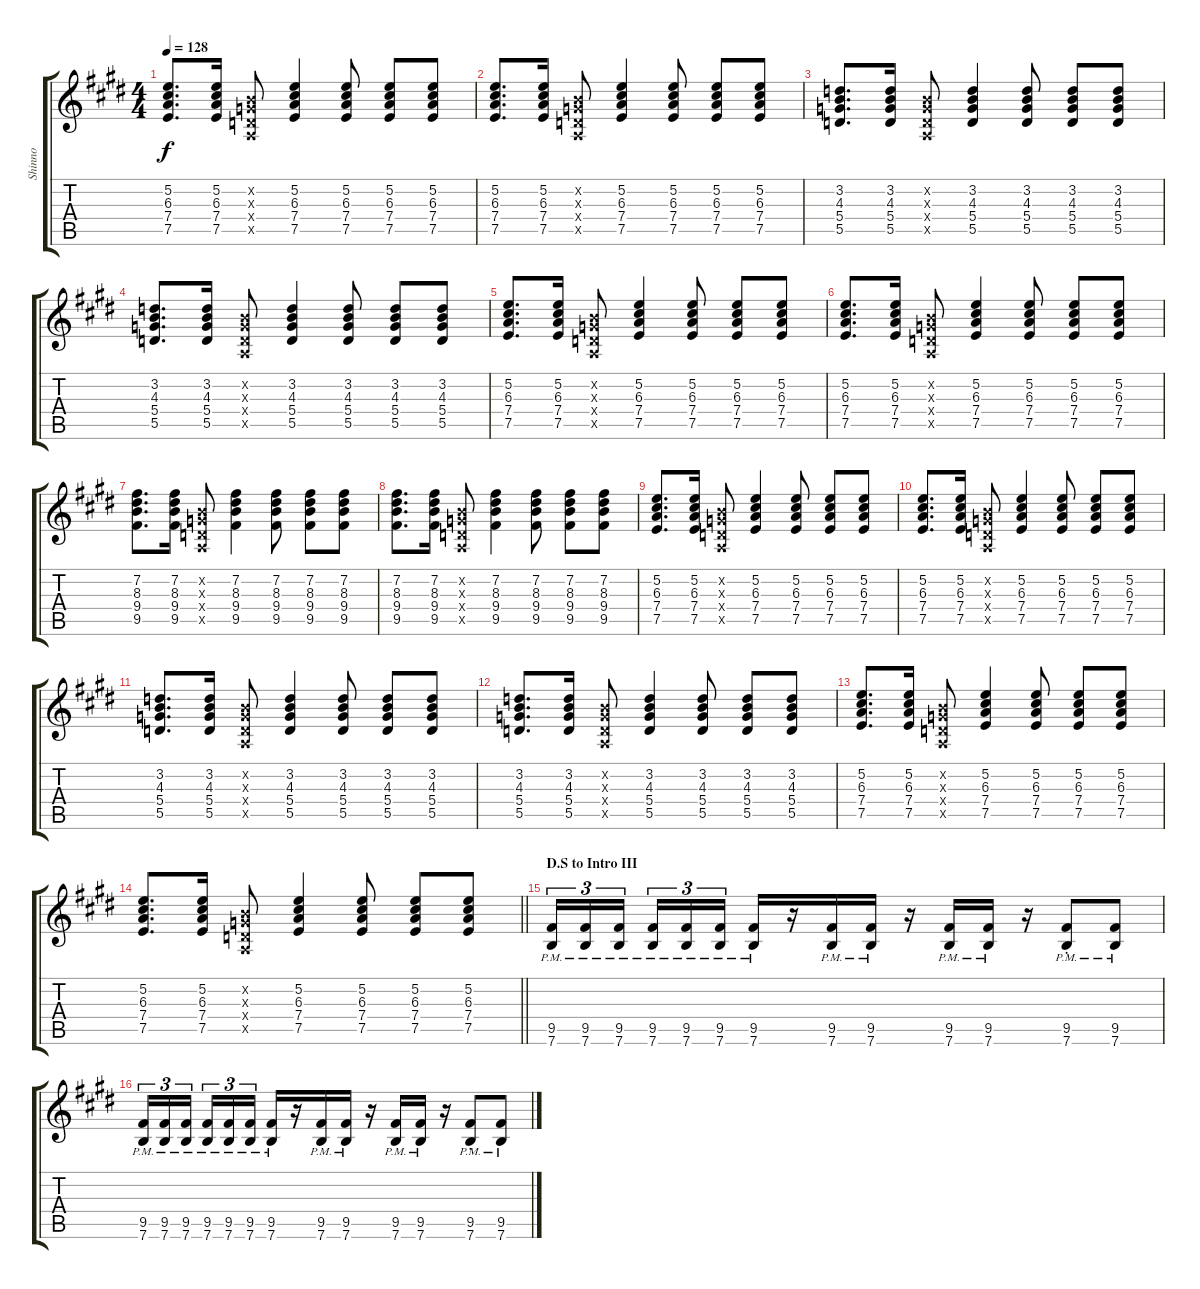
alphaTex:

\track ("Shinno" "Shinno") {instrument overdrivenguitar}
\staff {score tabs}
\tuning (E4 B3 G3 D3 A2 E2) {hide}
\ts (4 4)
\tempo 128
\clef g2
\ks e
(5.2 6.3 7.4 7.5).8{d dy f} (5.2 6.3 7.4 7.5).16 (0.2{x} 0.3{x} 0.4{x} 0.5{x}).8 (5.2 6.3 7.4 7.5).4 (5.2 6.3 7.4 7.5).8 (5.2 6.3 7.4 7.5).8 (5.2 6.3 7.4 7.5).8 |
(5.2 6.3 7.4 7.5).8{d} (5.2 6.3 7.4 7.5).16 (0.2{x} 0.3{x} 0.4{x} 0.5{x}).8 (5.2 6.3 7.4 7.5).4 (5.2 6.3 7.4 7.5).8 (5.2 6.3 7.4 7.5).8 (5.2 6.3 7.4 7.5).8 |
(3.2 4.3 5.4 5.5).8{d} (3.2 4.3 5.4 5.5).16 (0.2{x} 0.3{x} 0.4{x} 0.5{x}).8 (3.2 4.3 5.4 5.5).4 (3.2 4.3 5.4 5.5).8 (3.2 4.3 5.4 5.5).8 (3.2 4.3 5.4 5.5).8 |
(3.2 4.3 5.4 5.5).8{d} (3.2 4.3 5.4 5.5).16 (0.2{x} 0.3{x} 0.4{x} 0.5{x}).8 (3.2 4.3 5.4 5.5).4 (3.2 4.3 5.4 5.5).8 (3.2 4.3 5.4 5.5).8 (3.2 4.3 5.4 5.5).8 |
(5.2 6.3 7.4 7.5).8{d} (5.2 6.3 7.4 7.5).16 (0.2{x} 0.3{x} 0.4{x} 0.5{x}).8 (5.2 6.3 7.4 7.5).4 (5.2 6.3 7.4 7.5).8 (5.2 6.3 7.4 7.5).8 (5.2 6.3 7.4 7.5).8 |
(5.2 6.3 7.4 7.5).8{d} (5.2 6.3 7.4 7.5).16 (0.2{x} 0.3{x} 0.4{x} 0.5{x}).8 (5.2 6.3 7.4 7.5).4 (5.2 6.3 7.4 7.5).8 (5.2 6.3 7.4 7.5).8 (5.2 6.3 7.4 7.5).8 |
(7.2 8.3 9.4 9.5).8{d} (7.2 8.3 9.4 9.5).16 (0.2{x} 0.3{x} 0.4{x} 0.5{x}).8 (7.2 8.3 9.4 9.5).4 (7.2 8.3 9.4 9.5).8 (7.2 8.3 9.4 9.5).8 (7.2 8.3 9.4 9.5).8 |
(7.2 8.3 9.4 9.5).8{d} (7.2 8.3 9.4 9.5).16 (0.2{x} 0.3{x} 0.4{x} 0.5{x}).8 (7.2 8.3 9.4 9.5).4 (7.2 8.3 9.4 9.5).8 (7.2 8.3 9.4 9.5).8 (7.2 8.3 9.4 9.5).8 |
(5.2 6.3 7.4 7.5).8{d} (5.2 6.3 7.4 7.5).16 (0.2{x} 0.3{x} 0.4{x} 0.5{x}).8 (5.2 6.3 7.4 7.5).4 (5.2 6.3 7.4 7.5).8 (5.2 6.3 7.4 7.5).8 (5.2 6.3 7.4 7.5).8 |
(5.2 6.3 7.4 7.5).8{d} (5.2 6.3 7.4 7.5).16 (0.2{x} 0.3{x} 0.4{x} 0.5{x}).8 (5.2 6.3 7.4 7.5).4 (5.2 6.3 7.4 7.5).8 (5.2 6.3 7.4 7.5).8 (5.2 6.3 7.4 7.5).8 |
(3.2 4.3 5.4 5.5).8{d} (3.2 4.3 5.4 5.5).16 (0.2{x} 0.3{x} 0.4{x} 0.5{x}).8 (3.2 4.3 5.4 5.5).4 (3.2 4.3 5.4 5.5).8 (3.2 4.3 5.4 5.5).8 (3.2 4.3 5.4 5.5).8 |
(3.2 4.3 5.4 5.5).8{d} (3.2 4.3 5.4 5.5).16 (0.2{x} 0.3{x} 0.4{x} 0.5{x}).8 (3.2 4.3 5.4 5.5).4 (3.2 4.3 5.4 5.5).8 (3.2 4.3 5.4 5.5).8 (3.2 4.3 5.4 5.5).8 |
(5.2 6.3 7.4 7.5).8{d} (5.2 6.3 7.4 7.5).16 (0.2{x} 0.3{x} 0.4{x} 0.5{x}).8 (5.2 6.3 7.4 7.5).4 (5.2 6.3 7.4 7.5).8 (5.2 6.3 7.4 7.5).8 (5.2 6.3 7.4 7.5).8 |
\barLineRight lightlight
(5.2 6.3 7.4 7.5).8{d} (5.2 6.3 7.4 7.5).16 (0.2{x} 0.3{x} 0.4{x} 0.5{x}).8 (5.2 6.3 7.4 7.5).4 (5.2 6.3 7.4 7.5).8 (5.2 6.3 7.4 7.5).8 (5.2 6.3 7.4 7.5).8 |
\section ("" "D.S to Intro III")
(9.5{pm} 7.6{pm}).16{tu (3 2)} (9.5{pm} 7.6{pm}).16{tu (3 2)} (9.5{pm} 7.6{pm}).16{tu (3 2) beam splitsecondary} (9.5{pm} 7.6{pm}).16{tu (3 2)} (9.5{pm} 7.6{pm}).16{tu (3 2)} (9.5{pm} 7.6{pm}).16{tu (3 2)} (9.5{pm} 7.6{pm}).16 r.16 (9.5{pm} 7.6{pm}).16 (9.5{pm} 7.6{pm}).16 r.16 (9.5{pm} 7.6{pm}).16 (9.5{pm} 7.6{pm}).16 r.16 (9.5{pm st} 7.6{pm st}).8 (9.5{pm} 7.6{pm}).8 |
(9.5{pm} 7.6{pm}).16{tu (3 2)} (9.5{pm} 7.6{pm}).16{tu (3 2)} (9.5{pm} 7.6{pm}).16{tu (3 2) beam splitsecondary} (9.5{pm} 7.6{pm}).16{tu (3 2)} (9.5{pm} 7.6{pm}).16{tu (3 2)} (9.5{pm} 7.6{pm}).16{tu (3 2)} (9.5{pm} 7.6{pm}).16 r.16 (9.5{pm} 7.6{pm}).16 (9.5{pm} 7.6{pm}).16 r.16 (9.5{pm} 7.6{pm}).16 (9.5{pm} 7.6{pm}).16 r.16 (9.5{pm st} 7.6{pm st}).8 (9.5{pm} 7.6{pm}).8
